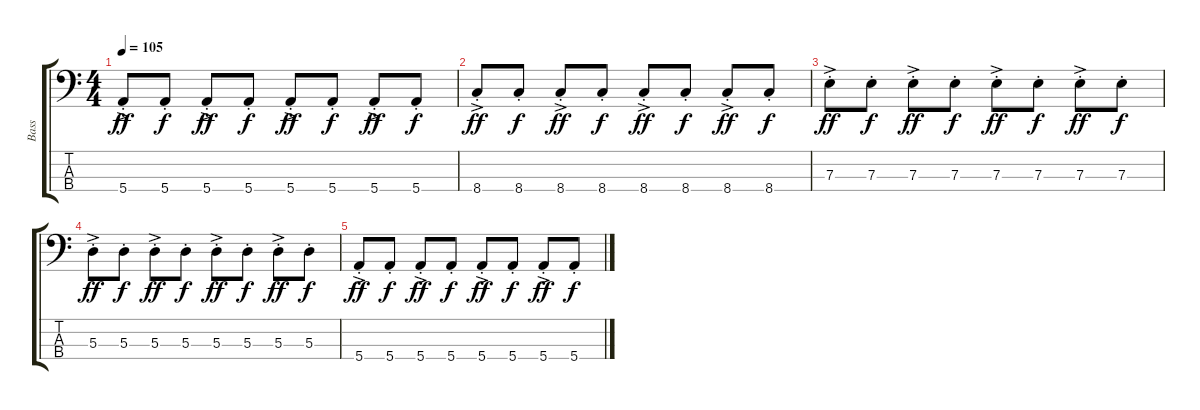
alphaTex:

\track ("Bass" "Bass") {instrument electricbassfinger}
\staff {score tabs}
\tuning (G2 D2 A1 E1) {hide}
\ts (4 4)
\tempo 105
\clef f4
\ks c
5.4{ac st}.8{dy ff} 5.4{st}.8{dy f} 5.4{ac st}.8{dy ff} 5.4{st}.8{dy f} 5.4{ac st}.8{dy ff} 5.4{st}.8{dy f} 5.4{ac st}.8{dy ff} 5.4{st}.8{dy f} |
8.4{ac st}.8{dy ff} 8.4{st}.8{dy f} 8.4{ac st}.8{dy ff} 8.4{st}.8{dy f} 8.4{ac st}.8{dy ff} 8.4{st}.8{dy f} 8.4{ac st}.8{dy ff} 8.4{st}.8{dy f} |
7.3{ac st}.8{dy ff} 7.3{st}.8{dy f} 7.3{ac st}.8{dy ff} 7.3{st}.8{dy f} 7.3{ac st}.8{dy ff} 7.3{st}.8{dy f} 7.3{ac st}.8{dy ff} 7.3{st}.8{dy f} |
5.3{ac st}.8{dy ff} 5.3{st}.8{dy f} 5.3{ac st}.8{dy ff} 5.3{st}.8{dy f} 5.3{ac st}.8{dy ff} 5.3{st}.8{dy f} 5.3{ac st}.8{dy ff} 5.3{st}.8{dy f} |
5.4{ac st}.8{dy ff} 5.4{st}.8{dy f} 5.4{ac st}.8{dy ff} 5.4{st}.8{dy f} 5.4{ac st}.8{dy ff} 5.4{st}.8{dy f} 5.4{ac st}.8{dy ff} 5.4{st}.8{dy f}
